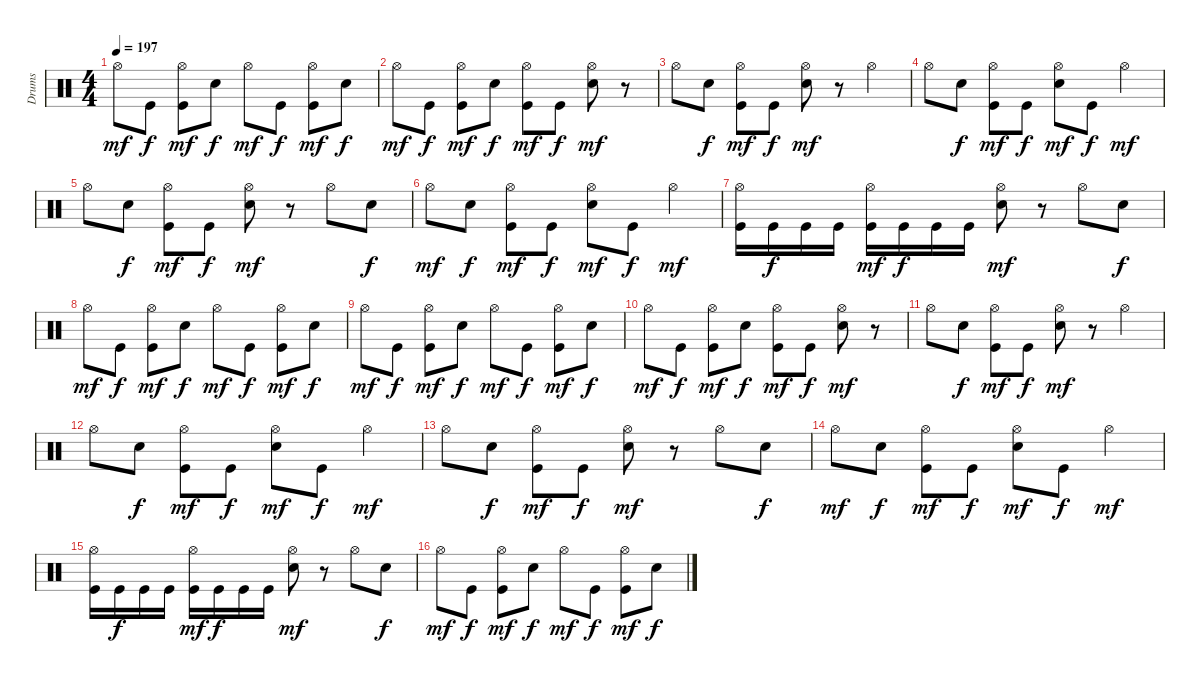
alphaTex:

\track ("Drums" "Drums") {instrument percussion}
\staff {score}
\articulation defaults
\ts (4 4)
\tempo 197
\clef neutral
\ks c "Hi-Hat (open)".8{dy mf} "Kick (hit)".8{dy f}
("Hi-Hat (open)" "Kick (hit)").8{dy mf} "Electric Snare (hit)".8{dy f} "Hi-Hat (open)".8{dy mf} "Kick (hit)".8{dy f} ("Hi-Hat (open)" "Kick (hit)").8{dy mf} "Electric Snare (hit)".8{dy f} |
"Hi-Hat (open)".8{dy mf} "Kick (hit)".8{dy f} ("Hi-Hat (open)" "Kick (hit)").8{dy mf} "Electric Snare (hit)".8{dy f} ("Hi-Hat (open)" "Kick (hit)").8{dy mf} "Kick (hit)".8{dy f} ("Hi-Hat (open)" "Electric Snare (hit)").8{dy mf} r.8 |
"Hi-Hat (open)".8 "Electric Snare (hit)".8{dy f} ("Hi-Hat (open)" "Kick (hit)").8{dy mf} "Kick (hit)".8{dy f} ("Hi-Hat (open)" "Electric Snare (hit)").8{dy mf} r.8 "Hi-Hat (open)".4 |
"Hi-Hat (open)".8 "Electric Snare (hit)".8{dy f} ("Hi-Hat (open)" "Kick (hit)").8{dy mf} "Kick (hit)".8{dy f} ("Hi-Hat (open)" "Electric Snare (hit)").8{dy mf} "Kick (hit)".8{dy f} "Hi-Hat (open)".4{dy mf} |
"Hi-Hat (open)".8 "Electric Snare (hit)".8{dy f} ("Hi-Hat (open)" "Kick (hit)").8{dy mf} "Kick (hit)".8{dy f} ("Hi-Hat (open)" "Electric Snare (hit)").8{dy mf} r.8 "Hi-Hat (open)".8 "Electric Snare (hit)".8{dy f} |
"Hi-Hat (open)".8{dy mf} "Electric Snare (hit)".8{dy f} ("Hi-Hat (open)" "Kick (hit)").8{dy mf} "Kick (hit)".8{dy f} ("Hi-Hat (open)" "Electric Snare (hit)").8{dy mf} "Kick (hit)".8{dy f} "Hi-Hat (open)".4{dy mf} |
("Hi-Hat (open)" "Kick (hit)").16 "Kick (hit)".16{dy f} "Kick (hit)".16 "Kick (hit)".16 ("Hi-Hat (open)" "Kick (hit)").16{dy mf} "Kick (hit)".16{dy f} "Kick (hit)".16 "Kick (hit)".16 ("Hi-Hat (open)" "Electric Snare (hit)").8{dy mf} r.8 "Hi-Hat (open)".8 "Electric Snare (hit)".8{dy f} |
"Hi-Hat (open)".8{dy mf} "Kick (hit)".8{dy f} ("Hi-Hat (open)" "Kick (hit)").8{dy mf} "Electric Snare (hit)".8{dy f} "Hi-Hat (open)".8{dy mf} "Kick (hit)".8{dy f} ("Hi-Hat (open)" "Kick (hit)").8{dy mf} "Electric Snare (hit)".8{dy f} |
"Hi-Hat (open)".8{dy mf} "Kick (hit)".8{dy f} ("Hi-Hat (open)" "Kick (hit)").8{dy mf} "Electric Snare (hit)".8{dy f} "Hi-Hat (open)".8{dy mf} "Kick (hit)".8{dy f} ("Hi-Hat (open)" "Kick (hit)").8{dy mf} "Electric Snare (hit)".8{dy f} |
"Hi-Hat (open)".8{dy mf} "Kick (hit)".8{dy f} ("Hi-Hat (open)" "Kick (hit)").8{dy mf} "Electric Snare (hit)".8{dy f} ("Hi-Hat (open)" "Kick (hit)").8{dy mf} "Kick (hit)".8{dy f} ("Hi-Hat (open)" "Electric Snare (hit)").8{dy mf} r.8 |
"Hi-Hat (open)".8 "Electric Snare (hit)".8{dy f} ("Hi-Hat (open)" "Kick (hit)").8{dy mf} "Kick (hit)".8{dy f} ("Hi-Hat (open)" "Electric Snare (hit)").8{dy mf} r.8 "Hi-Hat (open)".4 |
"Hi-Hat (open)".8 "Electric Snare (hit)".8{dy f} ("Hi-Hat (open)" "Kick (hit)").8{dy mf} "Kick (hit)".8{dy f} ("Hi-Hat (open)" "Electric Snare (hit)").8{dy mf} "Kick (hit)".8{dy f} "Hi-Hat (open)".4{dy mf} |
"Hi-Hat (open)".8 "Electric Snare (hit)".8{dy f} ("Hi-Hat (open)" "Kick (hit)").8{dy mf} "Kick (hit)".8{dy f} ("Hi-Hat (open)" "Electric Snare (hit)").8{dy mf} r.8 "Hi-Hat (open)".8 "Electric Snare (hit)".8{dy f} |
"Hi-Hat (open)".8{dy mf} "Electric Snare (hit)".8{dy f} ("Hi-Hat (open)" "Kick (hit)").8{dy mf} "Kick (hit)".8{dy f} ("Hi-Hat (open)" "Electric Snare (hit)").8{dy mf} "Kick (hit)".8{dy f} "Hi-Hat (open)".4{dy mf} |
("Hi-Hat (open)" "Kick (hit)").16 "Kick (hit)".16{dy f} "Kick (hit)".16 "Kick (hit)".16 ("Hi-Hat (open)" "Kick (hit)").16{dy mf} "Kick (hit)".16{dy f} "Kick (hit)".16 "Kick (hit)".16 ("Hi-Hat (open)" "Electric Snare (hit)").8{dy mf} r.8 "Hi-Hat (open)".8 "Electric Snare (hit)".8{dy f} |
"Hi-Hat (open)".8{dy mf} "Kick (hit)".8{dy f} ("Hi-Hat (open)" "Kick (hit)").8{dy mf} "Electric Snare (hit)".8{dy f} "Hi-Hat (open)".8{dy mf} "Kick (hit)".8{dy f} ("Hi-Hat (open)" "Kick (hit)").8{dy mf} "Electric Snare (hit)".8{dy f}
